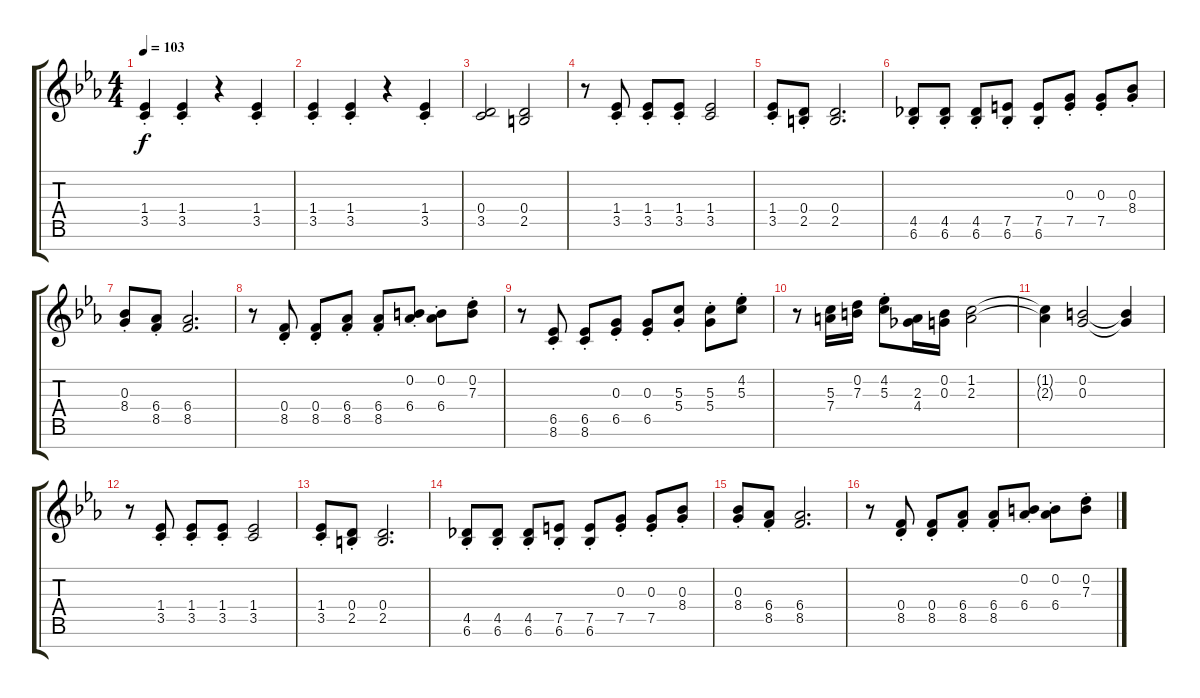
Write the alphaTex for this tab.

\track "" {instrument acousticgrandpiano}
\staff {score tabs}
\tuning (E5 B4 G4 D4 A3 E3 B2) {hide}
\ts (4 4)
\tempo 103
\clef g2
\ks eb
(1.4{st} 3.5{st}).4{dy f} (1.4{st} 3.5{st}).4 r.4 (1.4{st} 3.5{st}).4 |
(1.4{st} 3.5{st}).4 (1.4{st} 3.5{st}).4 r.4 (1.4{st} 3.5{st}).4 |
(0.4 3.5).2 (0.4 2.5).2 |
r.8 (1.4{st} 3.5{st}).8 (1.4{st} 3.5{st}).8 (1.4{st} 3.5{st}).8 (1.4 3.5).2 |
(1.4{st} 3.5{st}).8 (0.4{st} 2.5{st}).8 (0.4 2.5).2{d} |
(4.5{st} 6.6{st}).8 (4.5{st} 6.6{st}).8 (4.5{st} 6.6{st}).8 (7.5{st} 6.6{st}).8 (7.5{st} 6.6{st}).8 (0.3{st} 7.5{st}).8 (0.3{st} 7.5{st}).8 (0.3{st} 8.4{st}).8 |
(0.3{st} 8.4{st}).8 (6.4{st} 8.5{st}).8 (6.4 8.5).2{d} |
r.8 (0.4{st} 8.5{st}).8 (0.4{st} 8.5{st}).8 (6.4{st} 8.5{st}).8 (6.4{st} 8.5{st}).8 (0.2{st} 6.4{st}).8 (0.2{st} 6.4{st}).8 (0.2{st} 7.3{st}).8 |
r.8 (6.5{st} 8.6{st}).8 (6.5{st} 8.6{st}).8 (0.3{st} 6.5{st}).8 (0.3{st} 6.5{st}).8 (5.3{st} 5.4{st}).8 (5.3{st} 5.4{st}).8 (4.2{st} 5.3{st}).8 |
r.8 (5.3 7.4).16 (0.2 7.3).16 (4.2{st} 5.3{st}).8 (2.3 4.4).16 (0.2 0.3).16 (1.2 2.3).2 |
(1.2{t} 2.3{t}).4 (0.2 0.3).2 (0.2{t} 0.3{t}).4 |
r.8 (1.4{st} 3.5{st}).8 (1.4{st} 3.5{st}).8 (1.4{st} 3.5{st}).8 (1.4 3.5).2 |
(1.4{st} 3.5{st}).8 (0.4{st} 2.5{st}).8 (0.4 2.5).2{d} |
(4.5{st} 6.6{st}).8 (4.5{st} 6.6{st}).8 (4.5{st} 6.6{st}).8 (7.5{st} 6.6{st}).8 (7.5{st} 6.6{st}).8 (0.3{st} 7.5{st}).8 (0.3{st} 7.5{st}).8 (0.3{st} 8.4{st}).8 |
(0.3{st} 8.4{st}).8 (6.4{st} 8.5{st}).8 (6.4 8.5).2{d} |
r.8 (0.4{st} 8.5{st}).8 (0.4{st} 8.5{st}).8 (6.4{st} 8.5{st}).8 (6.4{st} 8.5{st}).8 (0.2{st} 6.4{st}).8 (0.2{st} 6.4{st}).8 (0.2{st} 7.3{st}).8
